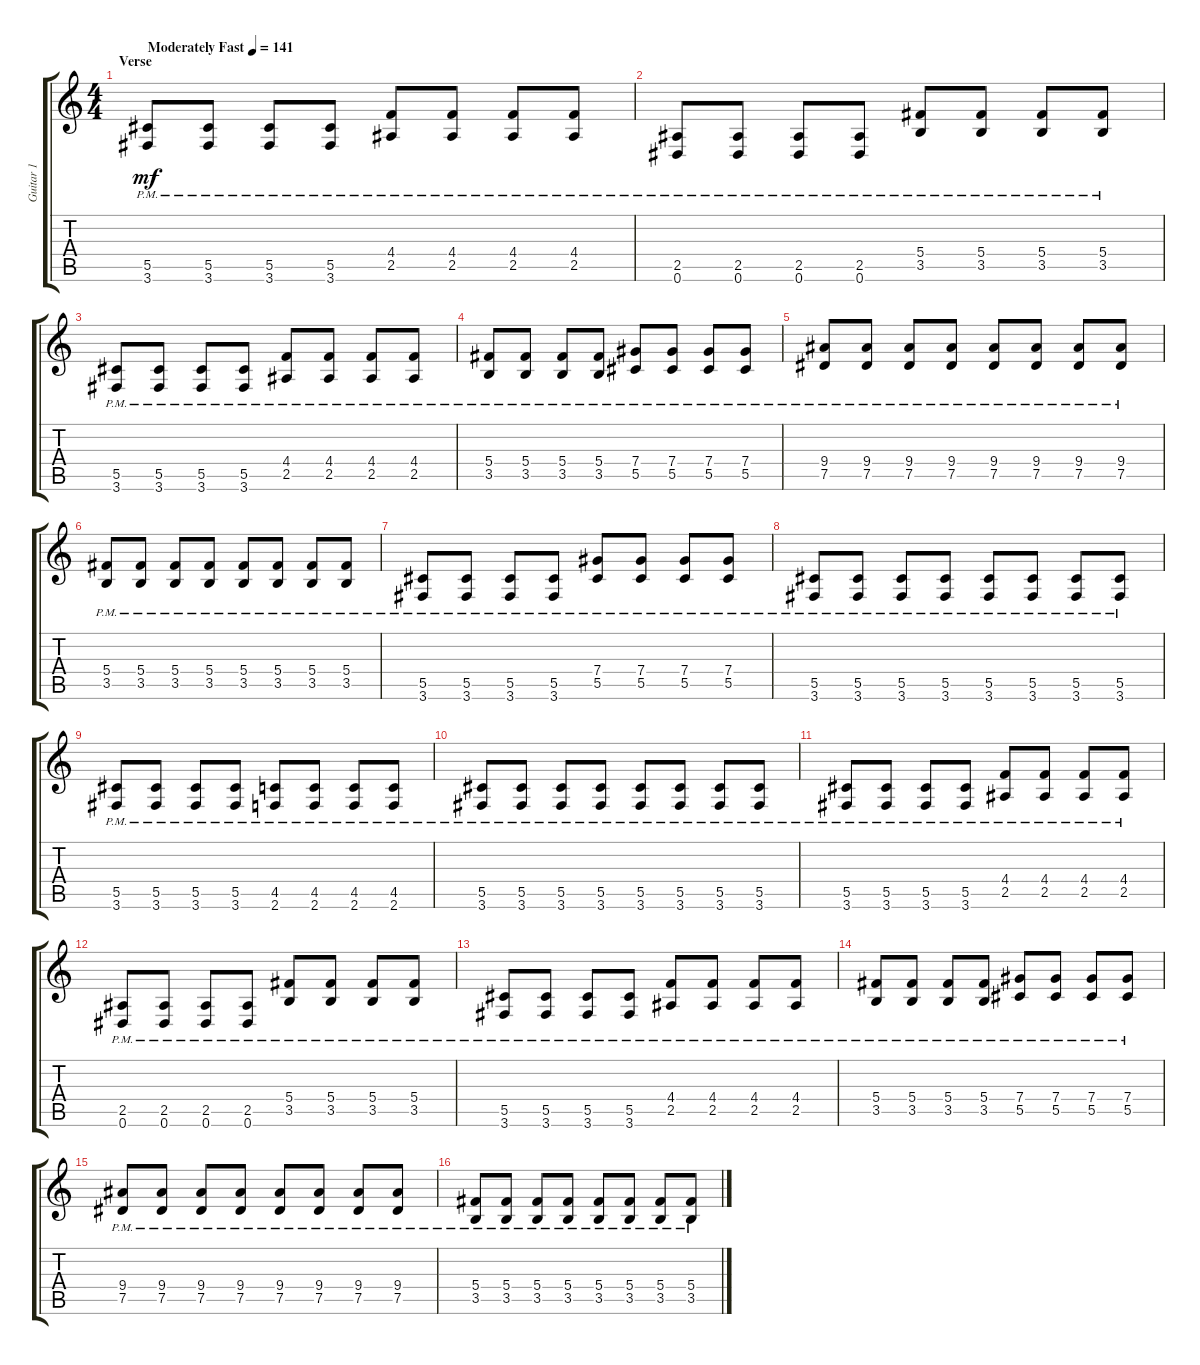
\track ("Guitar 1" "Guitar 1") {instrument electricguitarmuted}
\staff {score tabs}
\tuning (Eb4 Bb3 Gb3 Db3 Ab2 Eb2) {hide}
\ts (4 4)
\section ("" "Verse")
\tempo (141 "Moderately Fast")
\clef g2
\ks c
(5.5{pm} 3.6{pm}).8{dy mf instrument electricguitarmuted} (5.5{pm} 3.6{pm}).8 (5.5{pm} 3.6{pm}).8 (5.5{pm} 3.6{pm}).8 (4.4{pm} 2.5{pm}).8 (4.4{pm} 2.5{pm}).8 (4.4{pm} 2.5{pm}).8 (4.4{pm} 2.5{pm}).8 |
(2.5{pm} 0.6{pm}).8 (2.5{pm} 0.6{pm}).8 (2.5{pm} 0.6{pm}).8 (2.5{pm} 0.6{pm}).8 (5.4{pm} 3.5{pm}).8 (5.4{pm} 3.5{pm}).8 (5.4{pm} 3.5{pm}).8 (5.4{pm} 3.5{pm}).8 |
(5.5{pm} 3.6{pm}).8 (5.5{pm} 3.6{pm}).8 (5.5{pm} 3.6{pm}).8 (5.5{pm} 3.6{pm}).8 (4.4{pm} 2.5{pm}).8 (4.4{pm} 2.5{pm}).8 (4.4{pm} 2.5{pm}).8 (4.4{pm} 2.5{pm}).8 |
(5.4{pm} 3.5{pm}).8 (5.4{pm} 3.5{pm}).8 (5.4{pm} 3.5{pm}).8 (5.4{pm} 3.5{pm}).8 (7.4{pm} 5.5{pm}).8 (7.4{pm} 5.5{pm}).8 (7.4{pm} 5.5{pm}).8 (7.4{pm} 5.5{pm}).8 |
(9.4{pm} 7.5{pm}).8 (9.4{pm} 7.5{pm}).8 (9.4{pm} 7.5{pm}).8 (9.4{pm} 7.5{pm}).8 (9.4{pm} 7.5{pm}).8 (9.4{pm} 7.5{pm}).8 (9.4{pm} 7.5{pm}).8 (9.4{pm} 7.5{pm}).8 |
(5.4 3.5{pm}).8 (5.4 3.5{pm}).8 (5.4 3.5{pm}).8 (5.4 3.5{pm}).8 (5.4 3.5{pm}).8 (5.4 3.5{pm}).8 (5.4 3.5{pm}).8 (5.4 3.5{pm}).8 |
(5.5{pm} 3.6{pm}).8 (5.5{pm} 3.6{pm}).8 (5.5{pm} 3.6{pm}).8 (5.5{pm} 3.6{pm}).8 (7.4{pm} 5.5{pm}).8 (7.4{pm} 5.5{pm}).8 (7.4{pm} 5.5{pm}).8 (7.4{pm} 5.5{pm}).8 |
(5.5{pm} 3.6{pm}).8 (5.5{pm} 3.6{pm}).8 (5.5{pm} 3.6{pm}).8 (5.5{pm} 3.6{pm}).8 (5.5{pm} 3.6{pm}).8 (5.5{pm} 3.6{pm}).8 (5.5{pm} 3.6{pm}).8 (5.5{pm} 3.6{pm}).8 |
(5.5{pm} 3.6{pm}).8 (5.5{pm} 3.6{pm}).8 (5.5{pm} 3.6{pm}).8 (5.5{pm} 3.6{pm}).8 (4.5{pm} 2.6{pm}).8 (4.5{pm} 2.6{pm}).8 (4.5{pm} 2.6{pm}).8 (4.5{pm} 2.6{pm}).8 |
(5.5{pm} 3.6{pm}).8 (5.5{pm} 3.6{pm}).8 (5.5{pm} 3.6{pm}).8 (5.5{pm} 3.6{pm}).8 (5.5{pm} 3.6{pm}).8 (5.5{pm} 3.6{pm}).8 (5.5{pm} 3.6{pm}).8 (5.5{pm} 3.6{pm}).8 |
(5.5{pm} 3.6{pm}).8 (5.5{pm} 3.6{pm}).8 (5.5{pm} 3.6{pm}).8 (5.5{pm} 3.6{pm}).8 (4.4{pm} 2.5{pm}).8 (4.4{pm} 2.5{pm}).8 (4.4{pm} 2.5{pm}).8 (4.4{pm} 2.5{pm}).8 |
(2.5{pm} 0.6{pm}).8 (2.5{pm} 0.6{pm}).8 (2.5{pm} 0.6{pm}).8 (2.5{pm} 0.6{pm}).8 (5.4{pm} 3.5{pm}).8 (5.4{pm} 3.5{pm}).8 (5.4{pm} 3.5{pm}).8 (5.4{pm} 3.5{pm}).8 |
(5.5{pm} 3.6{pm}).8 (5.5{pm} 3.6{pm}).8 (5.5{pm} 3.6{pm}).8 (5.5{pm} 3.6{pm}).8 (4.4{pm} 2.5{pm}).8 (4.4{pm} 2.5{pm}).8 (4.4{pm} 2.5{pm}).8 (4.4{pm} 2.5{pm}).8 |
(5.4{pm} 3.5{pm}).8 (5.4{pm} 3.5{pm}).8 (5.4{pm} 3.5{pm}).8 (5.4{pm} 3.5{pm}).8 (7.4{pm} 5.5{pm}).8 (7.4{pm} 5.5{pm}).8 (7.4{pm} 5.5{pm}).8 (7.4{pm} 5.5{pm}).8 |
(9.4{pm} 7.5{pm}).8 (9.4{pm} 7.5{pm}).8 (9.4{pm} 7.5{pm}).8 (9.4{pm} 7.5{pm}).8 (9.4{pm} 7.5{pm}).8 (9.4{pm} 7.5{pm}).8 (9.4{pm} 7.5{pm}).8 (9.4{pm} 7.5{pm}).8 |
(5.4 3.5{pm}).8 (5.4 3.5{pm}).8 (5.4 3.5{pm}).8 (5.4 3.5{pm}).8 (5.4 3.5{pm}).8 (5.4 3.5{pm}).8 (5.4 3.5{pm}).8 (5.4 3.5{pm}).8
